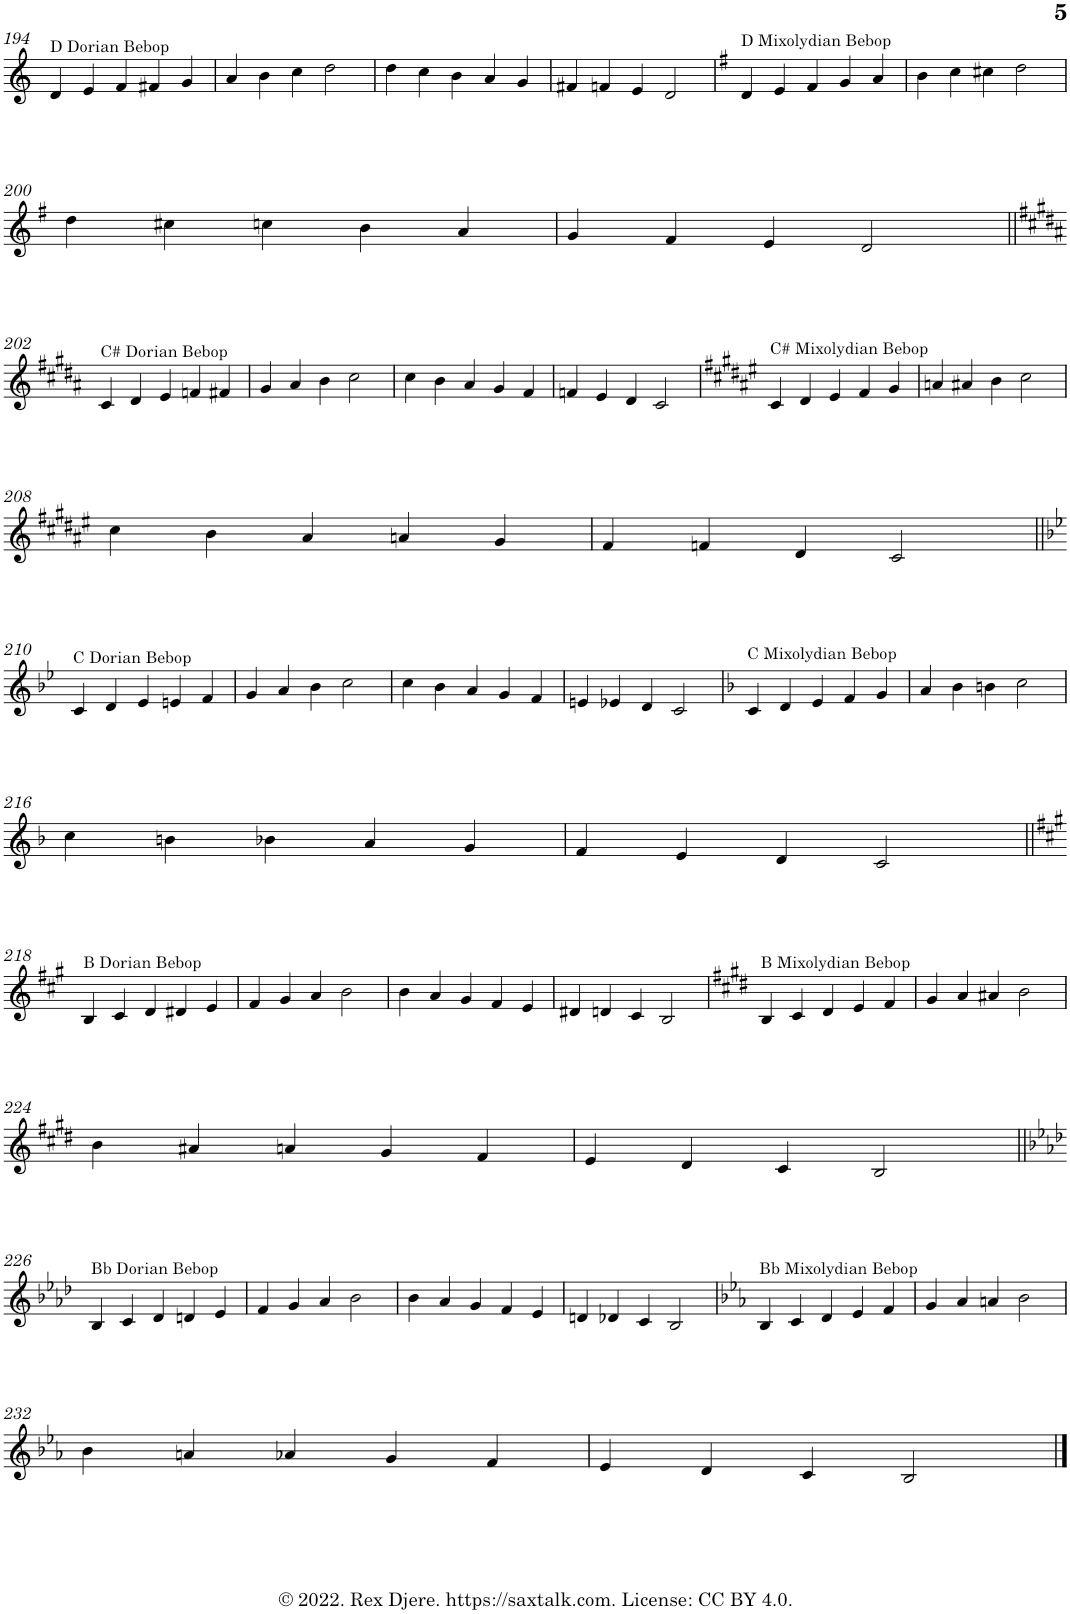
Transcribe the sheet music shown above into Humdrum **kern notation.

**kern
*part1
*staff1
*I"Alto Saxophone
*I'A. Sax.
!!LO:PB:g=z
*clefG2
*Trd5c9
*k[]
*M5/4
=194
!LO:TX:a:t=D Dorian Bebop
4d/
4e/
4f/
4f#X/
4g/
=195
4a/
4b\
4cc\
2dd\
=196
4dd\
4cc\
4b\
4a/
4g/
=197
4f#X/
4fn/
4e/
2d/
=198
*k[f#]
!LO:TX:a:t=D Mixolydian Bebop
4d/
4e/
4f#/
4g/
4a/
=199
4b\
4cc\
4cc#X\
2dd\
!!LO:LB:g=z
=200
4dd\
4cc#X\
4ccn\
4b\
4a/
=201
4g/
4f#/
4e/
2d/
!!LO:LB:g=z
=202||
*k[f#c#g#d#a#]
!LO:TX:a:t=C# Dorian Bebop
4c#/
4d#/
4e/
4fn/
4f#X/
=203
4g#/
4a#/
4b\
2cc#\
=204
4cc#\
4b\
4a#/
4g#/
4f#/
=205
4fn/
4e/
4d#/
2c#/
=206
*k[f#c#g#d#a#e#]
!LO:TX:a:t=C# Mixolydian Bebop
4c#/
4d#/
4e#/
4f#/
4g#/
=207
4an/
4a#X/
4b\
2cc#\
!!LO:LB:g=z
=208
4cc#\
4b\
4a#/
4an/
4g#/
=209
4f#/
4fn/
4d#/
2c#/
!!LO:LB:g=z
=210||
*k[b-e-]
!LO:TX:a:t=C Dorian Bebop
4c/
4d/
4e-/
4en/
4f/
=211
4g/
4a/
4b-\
2cc\
=212
4cc\
4b-\
4a/
4g/
4f/
=213
4en/
4e-X/
4d/
2c/
=214
*k[b-]
!LO:TX:a:t=C Mixolydian Bebop
4c/
4d/
4e/
4f/
4g/
=215
4a/
4b-\
4bn\
2cc\
!!LO:LB:g=z
=216
4cc\
4bn\
4b-X\
4a/
4g/
=217
4f/
4e/
4d/
2c/
!!LO:LB:g=z
=218||
*k[f#c#g#]
!LO:TX:a:t=B Dorian Bebop
4B/
4c#/
4d/
4d#X/
4e/
=219
4f#/
4g#/
4a/
2b\
=220
4b\
4a/
4g#/
4f#/
4e/
=221
4d#X/
4dn/
4c#/
2B/
=222
*k[f#c#g#d#]
!LO:TX:a:t=B Mixolydian Bebop
4B/
4c#/
4d#/
4e/
4f#/
=223
4g#/
4a/
4a#X/
2b\
!!LO:LB:g=z
=224
4b\
4a#X/
4an/
4g#/
4f#/
=225
4e/
4d#/
4c#/
2B/
!!LO:LB:g=z
=226||
*k[b-e-a-d-]
!LO:TX:a:t=Bb Dorian Bebop
4B-/
4c/
4d-/
4dn/
4e-/
=227
4f/
4g/
4a-/
2b-\
=228
4b-\
4a-/
4g/
4f/
4e-/
=229
4dn/
4d-X/
4c/
2B-/
=230
*k[b-e-a-]
!LO:TX:a:t=Bb Mixolydian Bebop
4B-/
4c/
4d/
4e-/
4f/
=231
4g/
4a-/
4an/
2b-\
!!LO:LB:g=z
=232
4b-\
4an/
4a-X/
4g/
4f/
=233
4e-/
4d/
4c/
2B-/
==
*-
